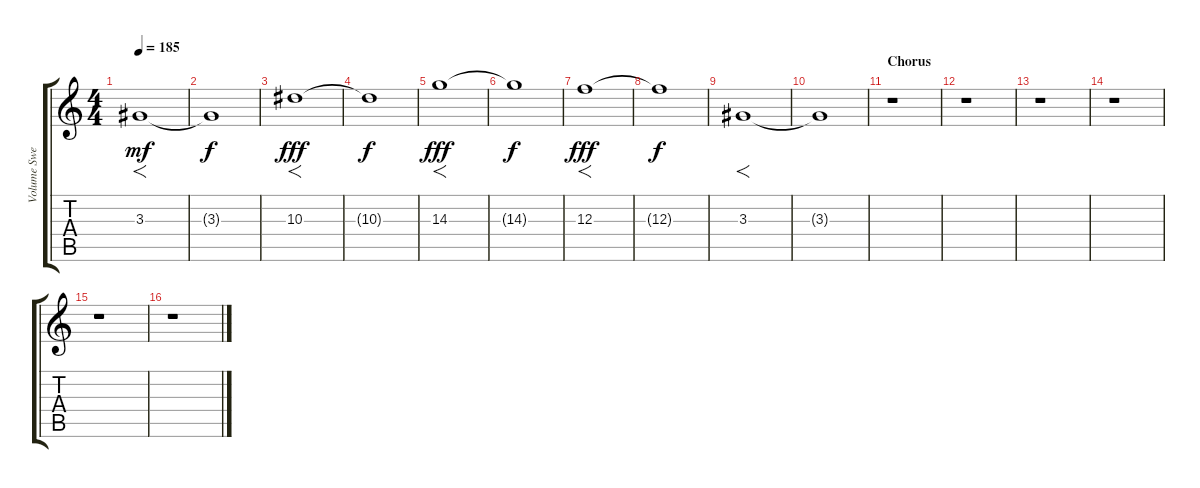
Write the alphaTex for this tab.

\track ("Volume Swells" "Volume Swe") {instrument overdrivenguitar}
\staff {score tabs}
\tuning (D4 A3 F3 C3 G2 C2) {hide}
\ts (4 4)
\tempo 185
\clef g2
\ks c
3.3.1{f dy mf} |
3.3{t}.1{dy f} |
10.3.1{f dy fff} |
10.3{t}.1{dy f} |
14.3.1{f dy fff} |
14.3{t}.1{dy f} |
12.3.1{f dy fff} |
12.3{t}.1{dy f} |
3.3.1{f} |
3.3{t}.1 |
\section ("" "Chorus")
r.1 |
r.1 |
r.1 |
r.1 |
r.1 |
r.1
